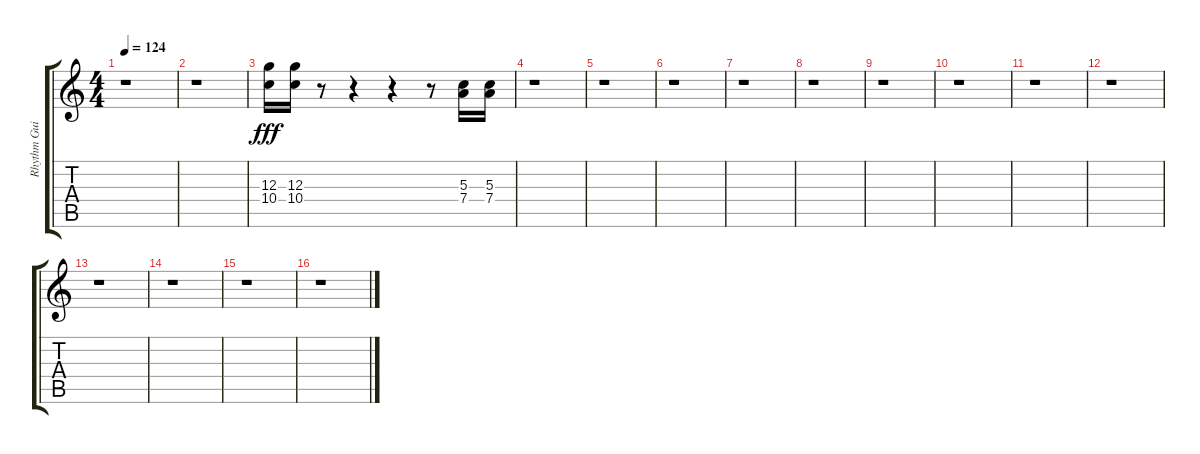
\track ("Rhythm Guitar 1" "Rhythm Gui") {instrument distortionguitar}
\staff {score tabs}
\tuning (E4 B3 G3 D3 A2 E2) {hide}
\ts (4 4)
\tempo 124
\clef g2
\ks c
r.1{dy fff} |
r.1 |
(12.3 10.4).16 (12.3 10.4).16 r.8 r.4 r.4 r.8 (5.3 7.4).16 (5.3 7.4).16 |
r.1 |
r.1 |
r.1 |
r.1 |
r.1 |
r.1 |
r.1 |
r.1 |
r.1 |
r.1 |
r.1 |
r.1 |
r.1
